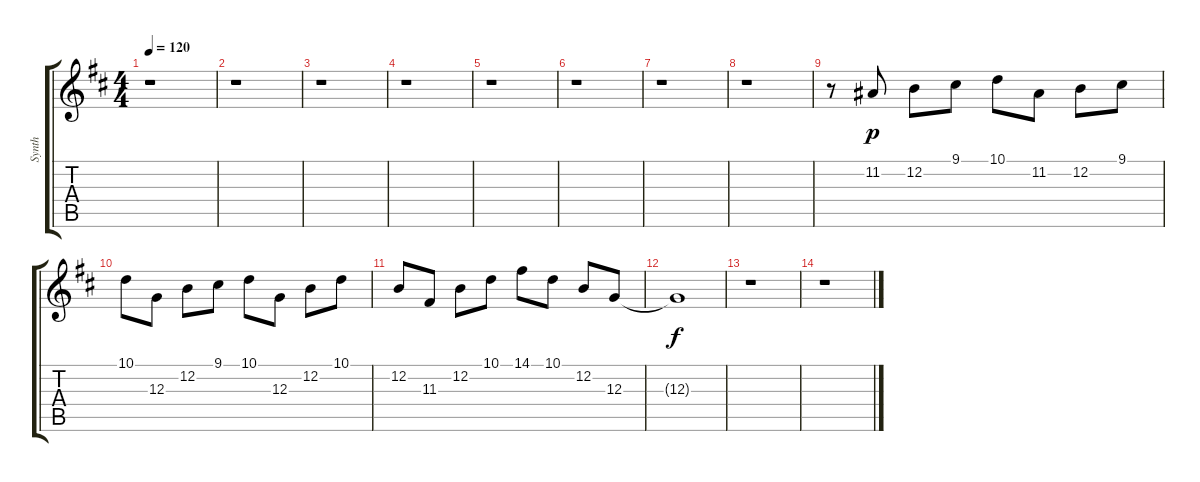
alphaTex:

\track ("Synth" "Synth") {instrument flute}
\staff {score tabs}
\tuning (E4 B3 G3 D3 A2 E2) {hide}
\ts (4 4)
\tempo 120
\clef g2
\ks bminor
r.1{dy p} |
r.1 |
r.1 |
r.1 |
r.1 |
r.1 |
r.1 |
r.1 |
r.8 11.2.8 12.2.8 9.1.8 10.1.8 11.2.8 12.2.8 9.1.8 |
10.1.8 12.3.8 12.2.8 9.1.8 10.1.8 12.3.8 12.2.8 10.1.8 |
12.2.8 11.3.8 12.2.8 10.1.8 14.1.8 10.1.8 12.2.8 12.3.8 |
12.3{t}.1{dy f} |
r.1 |
r.1
